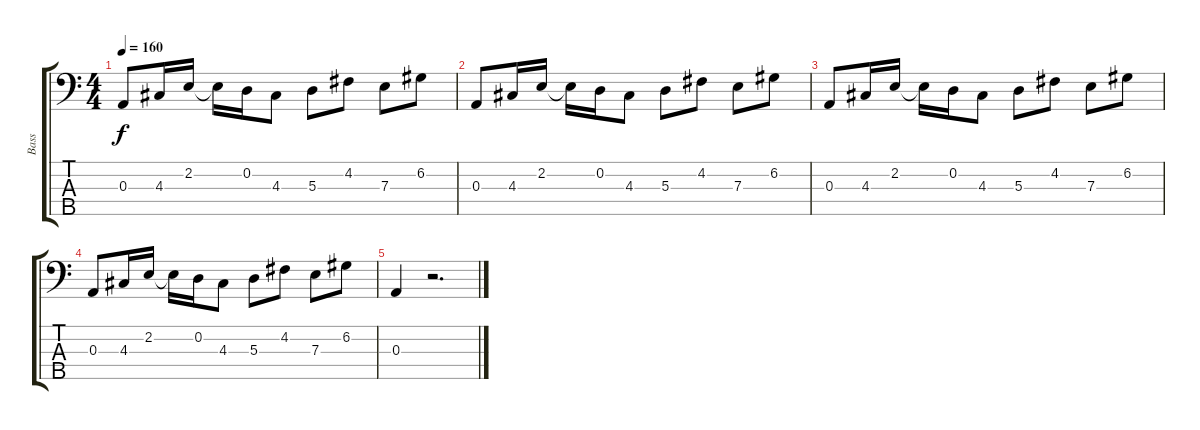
\track ("Bass" "Bass") {instrument electricbassfinger}
\staff {score tabs}
\tuning (G2 D2 A1 E1 B0) {hide}
\ts (4 4)
\tempo 160
\clef f4
\ks c
0.3.8{dy f} 4.3.16 2.2.16 2.2{t}.16 0.2.16 4.3.8 5.3.8 4.2.8 7.3.8 6.2.8 |
0.3.8 4.3.16 2.2.16 2.2{t}.16 0.2.16 4.3.8 5.3.8 4.2.8 7.3.8 6.2.8 |
0.3.8 4.3.16 2.2.16 2.2{t}.16 0.2.16 4.3.8 5.3.8 4.2.8 7.3.8 6.2.8 |
0.3.8 4.3.16 2.2.16 2.2{t}.16 0.2.16 4.3.8 5.3.8 4.2.8 7.3.8 6.2.8 |
0.3.4 r.2{d}
